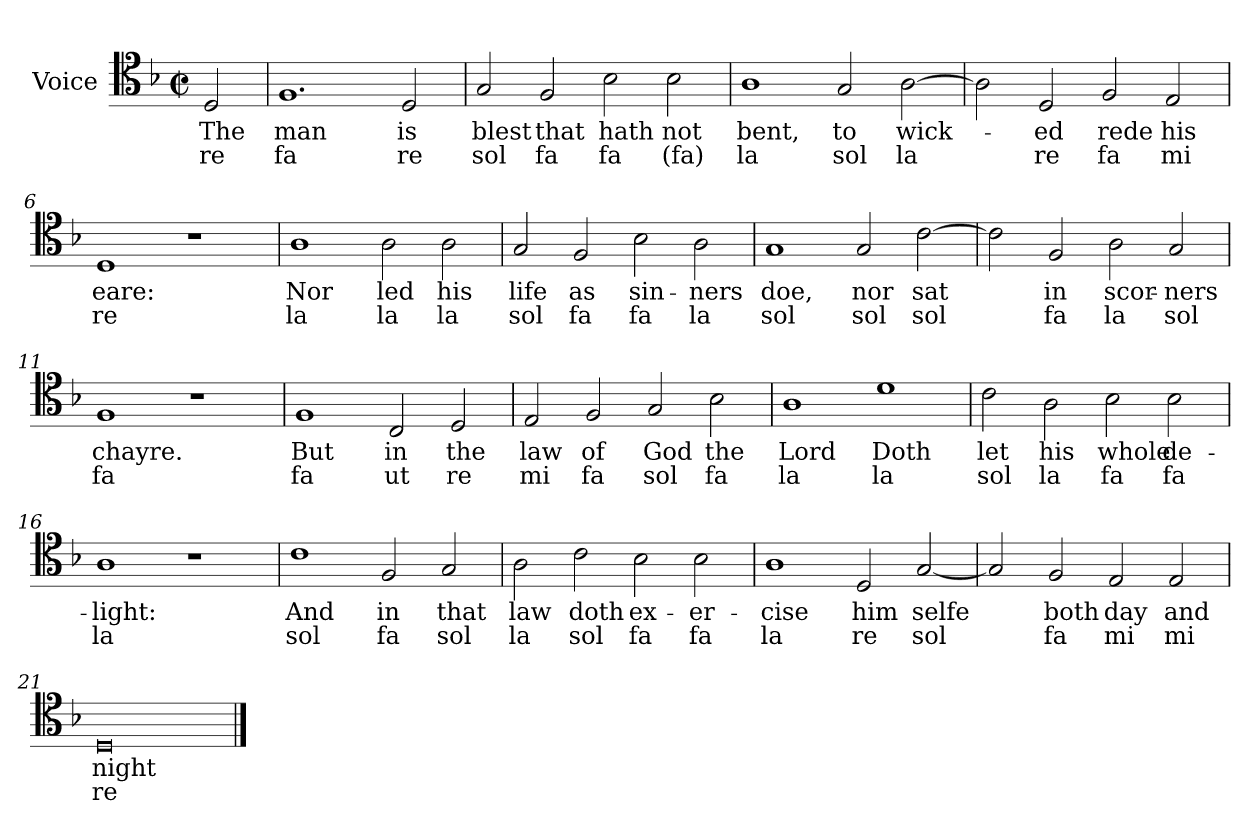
**kern	**text	**text
*part1	*part1	*part1
*staff1	*staff1	*staff1
*I"Voice	*	*
*I'Vo.	*	*
*clefC4	*	*
*k[b-]	*	*
*M4/2	*	*
*met(c|)	*	*
=1	=1	=1
2D/	The	re
=2	=2	=2
1.F	man	fa
2D/	is	re
=3	=3	=3
2G/	blest	sol
2F/	that	fa
2B-\	hath	fa
2B-\	not	(fa)
=4	=4	=4
1A	bent,	la
2G/	to	sol
[2A\	wick-	la
=5	=5	=5
2A\]	.	.
2D/	-ed	re
2F/	rede	fa
2E/	his	mi
=6	=6	=6
1D	eare:	re
1r	.	.
=7	=7	=7
1A	Nor	la
2A\	led	la
2A\	his	la
=8	=8	=8
2G/	life	sol
2F/	as	fa
2B-\	sin-	fa
2A\	-ners	la
=9	=9	=9
1G	doe,	sol
2G/	nor	sol
[2c\	sat	sol
=10	=10	=10
2c\]	.	.
2F/	in	fa
2A\	scor-	la
2G/	-ners	sol
=11	=11	=11
1F	chayre.	fa
1r	.	.
=12	=12	=12
1F	But	fa
2C/	in	ut
2D/	the	re
=13	=13	=13
2E/	law	mi
2F/	of	fa
2G/	God	sol
2B-\	the	fa
=14	=14	=14
1A	Lord	la
1d	Doth	la
=15	=15	=15
2c\	let	sol
2A\	his	la
2B-\	whole	fa
2B-\	de-	fa
=16	=16	=16
1A	-light:	la
1r	.	.
=17	=17	=17
1c	And	sol
2F/	in	fa
2G/	that	sol
=18	=18	=18
2A\	law	la
2c\	doth	sol
2B-\	ex-	fa
2B-\	-er-	fa
=19	=19	=19
1A	-cise	la
2D/	him	re
[2G/	selfe	sol
=20	=20	=20
2G/]	.	.
2F/	both	fa
2E/	day	mi
2E/	and	mi
=21	=21	=21
0D	night	re
==	==	==
*-	*-	*-
